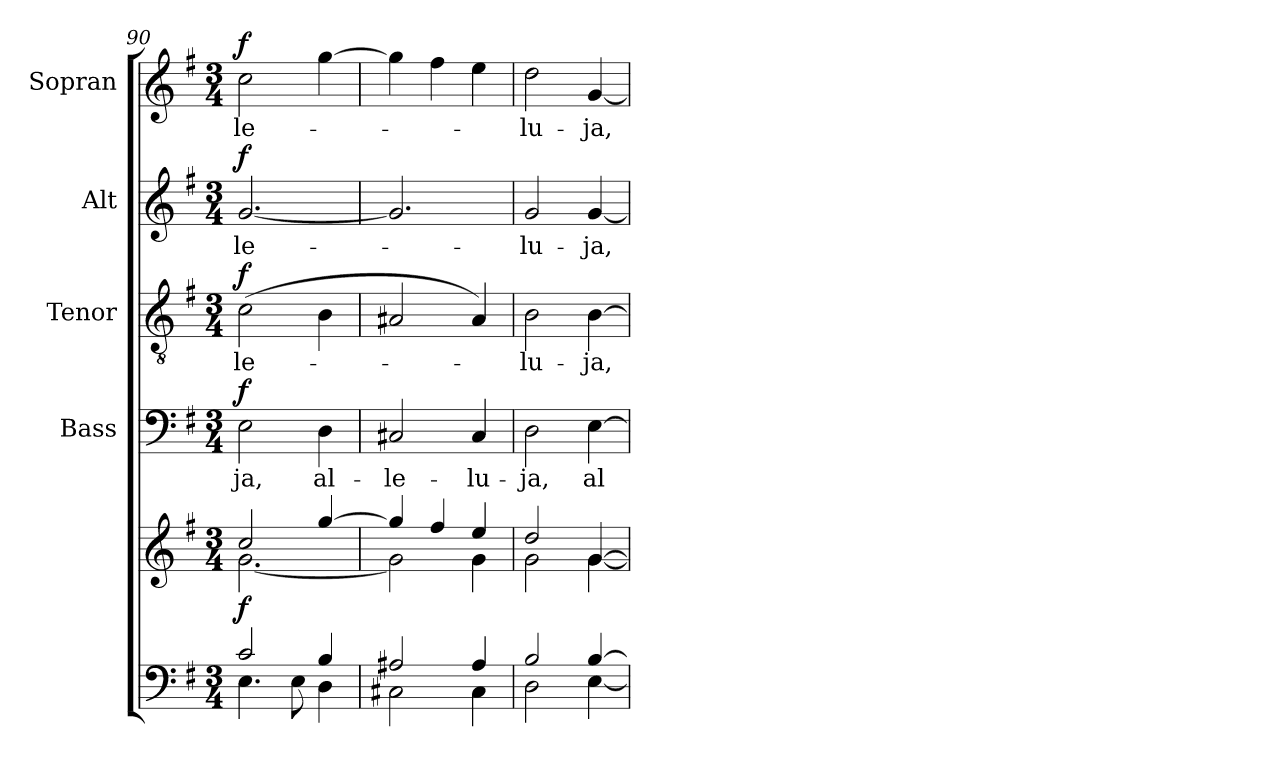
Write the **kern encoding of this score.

**kern	**kern	**dynam	**kern	**text	**dynam	**kern	**text	**dynam	**kern	**text	**dynam	**kern	**text	**dynam
*part5	*part5	*part5	*part4	*part4	*part4	*part3	*part3	*part3	*part2	*part2	*part2	*part1	*part1	*part1
*staff6	*staff5	*staff5/6	*staff4	*staff4	*staff4	*staff3	*staff3	*staff3	*staff2	*staff2	*staff2	*staff1	*staff1	*staff1
*	*	*	*I"Bass	*	*	*I"Tenor	*	*	*I"Alt	*	*	*I"Sopran	*	*
*	*	*	*I'B.	*	*	*I'T.	*	*	*I'A.	*	*	*I'S.	*	*
*clefF4	*clefG2	*	*clefF4	*	*	*clefGv2	*	*	*clefG2	*	*	*clefG2	*	*
*k[f#]	*k[f#]	*	*k[f#]	*	*	*k[f#]	*	*	*k[f#]	*	*	*k[f#]	*	*
*G:	*G:	*	*G:	*	*	*G:	*	*	*G:	*	*	*G:	*	*
*M3/4	*M3/4	*	*M3/4	*	*	*M3/4	*	*	*M3/4	*	*	*M3/4	*	*
=90	=90	=90	=90	=90	=90	=90	=90	=90	=90	=90	=90	=90	=90	=90
*^	*^	*	*	*	*	*	*	*	*	*	*	*	*	*
!	!	!	!	!LO:DY:b	!	!LO:LY:b	!LO:DY:a	!	!LO:LY:b	!LO:DY:a	!	!LO:LY:b	!LO:DY:a	!	!LO:LY:b	!LO:DY:a
2c/	4.E\	2cc/	[<2.g\	f	2E\	-ja,	f	(>2c\	-le-	f	[2.g/	-le-	f	2cc\	-le-	f
.	8E\	.	.	.	.	.	.	.	.	.	.	.	.	.	.	.
!	!	!	!	!	!	!LO:LY:b	!	!	!	!	!	!	!	!	!	!
4B/	4D\	[>4gg/	.	.	4D\	al-	.	4B\	.	.	.	.	.	[4gg\	.	.
=91	=91	=91	=91	=91	=91	=91	=91	=91	=91	=91	=91	=91	=91	=91	=91	=91
!	!	!	!	!	!	!LO:LY:b	!	!	!	!	!	!	!	!	!	!
2A#X/	2C#X\	4gg/]	2g\]	.	2C#X/	-le-	.	2A#X/	.	.	2.g/]	.	.	4gg\]	.	.
.	.	4ff#/	.	.	.	.	.	.	.	.	.	.	.	4ff#\	.	.
!	!	!	!	!	!	!LO:LY:b	!	!	!	!	!	!	!	!	!	!
4A#/	4C#\	4ee/	4g\	.	4C#/	-lu-	.	4A#/)	.	.	.	.	.	4ee\	.	.
!!LO:LB:g=z
=92	=92	=92	=92	=92	=92	=92	=92	=92	=92	=92	=92	=92	=92	=92	=92	=92
!	!	!	!	!	!	!LO:LY:b	!	!	!LO:LY:b	!	!	!LO:LY:b	!	!	!LO:LY:b	!
2B/	2D\	2dd/	2g\	.	2D\	-ja,	.	2B\	-lu-	.	2g/	-lu-	.	2dd\	-lu-	.
!	!	!	!	!	!	!LO:LY:b	!	!	!LO:LY:b	!	!	!LO:LY:b	!	!	!LO:LY:b	!
[>4B/	[<4E\	[>4g/	[<4g\	.	[4E\	al-	.	[4B\	-ja,	.	[4g/	-ja,	.	[4g/	-ja,	.
*v	*v	*	*	*	*	*	*	*	*	*	*	*	*	*	*	*
*	*v	*v	*	*	*	*	*	*	*	*	*	*	*	*	*
=	=	=	=	=	=	=	=	=	=	=	=	=	=	=
*-	*-	*-	*-	*-	*-	*-	*-	*-	*-	*-	*-	*-	*-	*-
